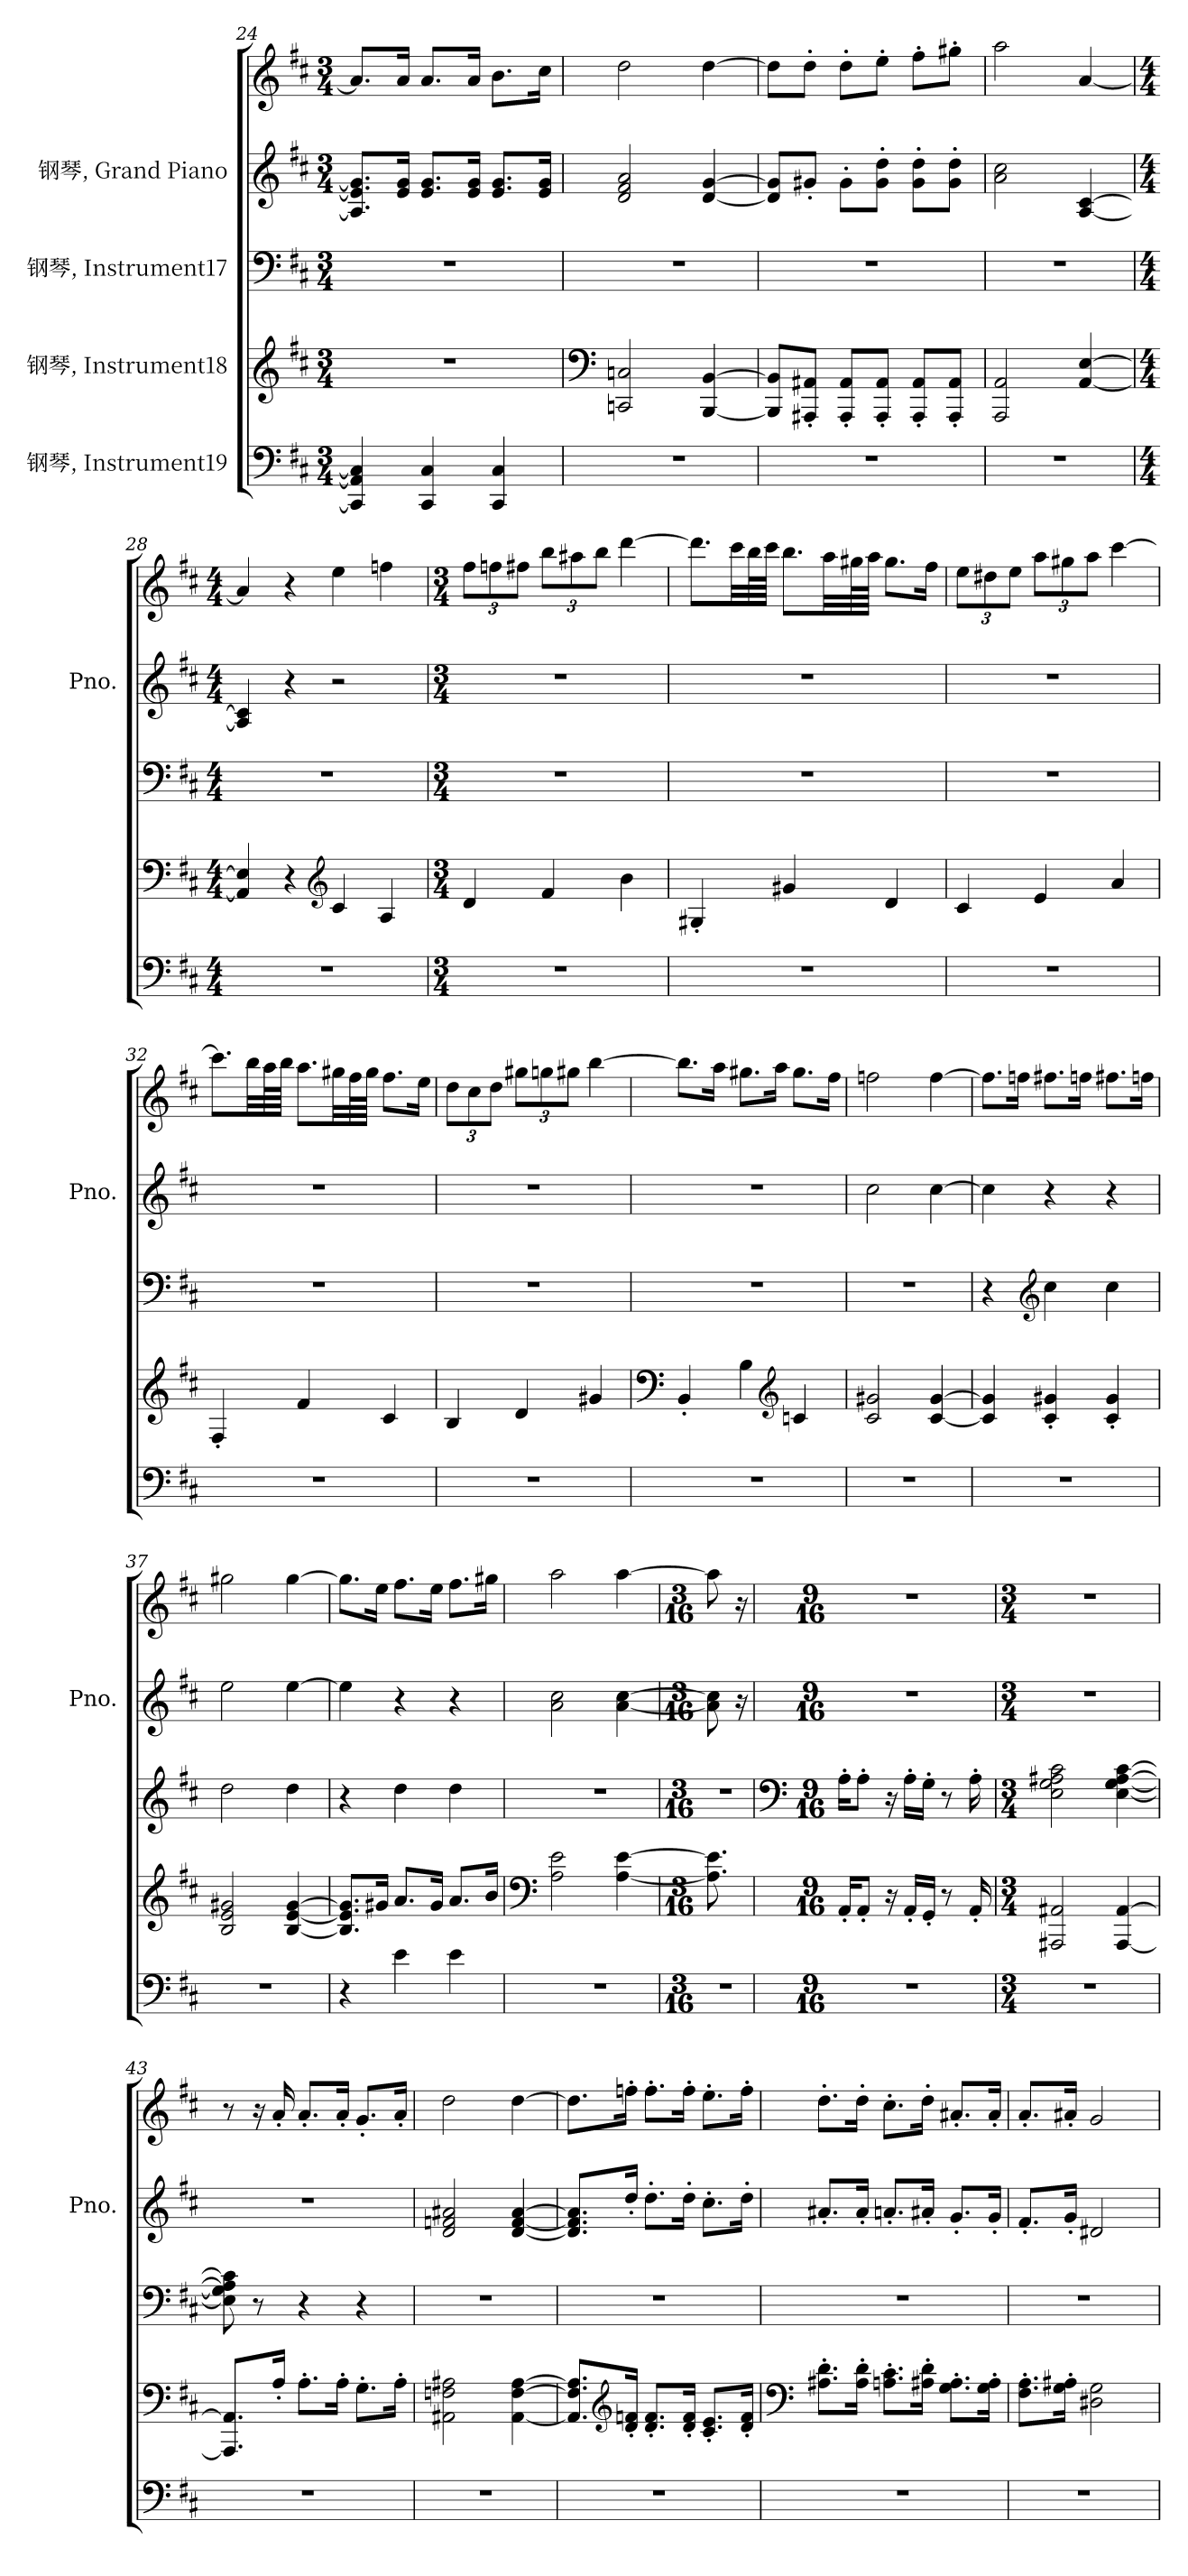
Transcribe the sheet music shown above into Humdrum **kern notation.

**kern	**kern	**kern	**kern	**kern
*part4	*part3	*part2	*part1	*part1
*staff5	*staff4	*staff3	*staff2	*staff1
*I"钢琴, Instrument19	*I"钢琴, Instrument18	*I"钢琴, Instrument17	*I"钢琴, Grand Piano	*
*	*	*	*I'Pno.	*
!!LO:PB:g=z
*clefF4	*clefG2	*clefF4	*clefG2	*clefG2
*k[f#c#]	*k[f#c#]	*k[f#c#]	*k[f#c#]	*k[f#c#]
*M3/4	*M3/4	*M3/4	*M3/4	*M3/4
=24	=24	=24	=24	=24
4CC#/] 4AA/] 4C#/]	2.r	2.r	8.A/] 8.e/] 8.g/]L	8.a/L]
.	.	.	16e/ 16g/Jk	16a/Jk
4CC#/ 4C#/	.	.	8.e/ 8.g/L	8.a/L
.	.	.	16e/ 16g/Jk	16a/Jk
4CC#/ 4C#/	.	.	8.e/ 8.g/L	8.b\L
.	.	.	16e/ 16g/Jk	16cc#\Jk
=25	=25	=25	=25	=25
*	*clefF4	*	*	*
2.r	2CCn/ 2Cn/	2.r	2d/ 2f#/ 2a/	2dd\
.	[4BBB/ [4BB/	.	[4d/ [4g/	[4dd\
=26	=26	=26	=26	=26
2.r	8BBB/] 8BB/]L	2.r	8d/] 8g/]L	8dd\L]
.	8AAA#X/' 8AA#X/'J	.	8g#X'/J	8dd'\J
.	8AAA#/' 8AA#/'L	.	8g#'\L	8dd'\L
.	8AAA#/' 8AA#/'J	.	8g#\' 8dd\'J	8ee'\J
.	8AAA#/' 8AA#/'L	.	8g#\' 8dd\'L	8ff#'\L
.	8AAA#/' 8AA#/'J	.	8g#\' 8dd\'J	8gg#X'\J
=27	=27	=27	=27	=27
2.r	2AAA/ 2AA/	2.r	2a\ 2cc#\	2aa\
.	[4AA/ [4E/	.	[4A/ [4c#/	[4a/
=28	=28	=28	=28	=28
*M4/4	*M4/4	*M4/4	*M4/4	*M4/4
1r	4AA/] 4E/]	1r	4A/] 4c#/]	4a/]
.	4r	.	4r	4r
*	*clefG2	*	*	*
.	4c#/	.	2r	4ee\
.	4A/	.	.	4ffn\
!!LO:LB:g=z
=29	=29	=29	=29	=29
*M3/4	*M3/4	*M3/4	*M3/4	*M3/4
*	*	*	*	*Xbrackettup
2.r	4d/	2.r	2.r	12ff#\L
.	.	.	.	12ffn\
.	.	.	.	12ff#X\J
.	4f#/	.	.	12bb\L
.	.	.	.	12aa#X\
.	.	.	.	12bb\J
.	4b\	.	.	[4ddd\
=30	=30	=30	=30	=30
2.r	4G#X'/	2.r	2.r	8.ddd\L]
.	.	.	.	32ccc#\LL
.	.	.	.	64bb\L
.	.	.	.	64ccc#\JJJJ
.	4g#X/	.	.	8.bb\L
.	.	.	.	32aa\LL
.	.	.	.	64gg#X\L
.	.	.	.	64aa\JJJJ
.	4d/	.	.	8.gg#\L
.	.	.	.	16ff#\Jk
=31	=31	=31	=31	=31
2.r	4c#/	2.r	2.r	12ee\L
.	.	.	.	12dd#X\
.	.	.	.	12ee\J
.	4e/	.	.	12aa\L
.	.	.	.	12gg#X\
.	.	.	.	12aa\J
.	4a/	.	.	[4ccc#\
!!LO:PB:g=z
=32	=32	=32	=32	=32
2.r	4F#'/	2.r	2.r	8.ccc#\L]
.	.	.	.	32bb\LL
.	.	.	.	64aa\L
.	.	.	.	64bb\JJJJ
.	4f#/	.	.	8.aa\L
.	.	.	.	32gg#X\LL
.	.	.	.	64ff#\L
.	.	.	.	64gg#\JJJJ
.	4c#/	.	.	8.ff#\L
.	.	.	.	16ee\Jk
=33	=33	=33	=33	=33
2.r	4B/	2.r	2.r	12dd\L
.	.	.	.	12cc#\
.	.	.	.	12dd\J
.	4d/	.	.	12gg#X\L
.	.	.	.	12ggn\
.	.	.	.	12gg#X\J
.	4g#X/	.	.	[4bb\
=34	=34	=34	=34	=34
*	*clefF4	*	*	*
2.r	4BB'/	2.r	2.r	8.bb\L]
.	.	.	.	16aa\Jk
.	4B\	.	.	8.gg#X\L
.	.	.	.	16aa\Jk
*	*clefG2	*	*	*
.	4cn/	.	.	8.gg#\L
.	.	.	.	16ff#\Jk
=35	=35	=35	=35	=35
2.r	2c#/ 2g#X/	2.r	2cc#\	2ffn\
.	[4c#/ [4g#/	.	[4cc#\	[4ff\
!!LO:LB:g=z
=36	=36	=36	=36	=36
2.r	4c#/] 4g#/]	4r	4cc#\]	8.ff\L]
.	.	.	.	16ffn\Jk
*	*	*clefG2	*	*
.	4c#/' 4g#X/'	4cc#\	4r	8.ff#X\L
.	.	.	.	16ffn\Jk
.	4c#/' 4g#/'	4cc#\	4r	8.ff#X\L
.	.	.	.	16ffn\Jk
=37	=37	=37	=37	=37
2.r	2B/ 2e/ 2g#X/	2dd\	2ee\	2gg#X\
.	[4B/ [4e/ [4g#/	4dd\	[4ee\	[4gg#\
=38	=38	=38	=38	=38
4r	8.B/] 8.e/] 8.g#/]L	4r	4ee\]	8.gg#\L]
.	16g#X/Jk	.	.	16ee\Jk
4e\	8.a/L	4dd\	4r	8.ff#\L
.	16g#/Jk	.	.	16ee\Jk
4e\	8.a/L	4dd\	4r	8.ff#\L
.	16b/Jk	.	.	16gg#X\Jk
=39	=39	=39	=39	=39
*	*clefF4	*	*	*
2.r	2A\ 2e\	2.r	2a\ 2cc#\	2aa\
.	[4A\ [4e\	.	[4a\ [4cc#\	[4aa\
=40	=40	=40	=40	=40
*M3/16	*M3/16	*M3/16	*M3/16	*M3/16
8.r	8.A\] 8.e\]	8.r	8a\] 8cc#\]	8aa\]
.	.	.	16r	16r
!!LO:PB:g=z
=41	=41	=41	=41	=41
*	*	*clefF4	*	*
*M9/16	*M9/16	*M9/16	*M9/16	*M9/16
16%9r	16AA'/KL	16A'\KL	16%9r	16%9r
.	8AA'/J	8A'\J	.	.
.	16r	16r	.	.
.	16AA'/LL	16A'\LL	.	.
.	16GG'/JJ	16G'\JJ	.	.
.	8r	8r	.	.
.	16AA'/	16A'\	.	.
=42	=42	=42	=42	=42
*M3/4	*M3/4	*M3/4	*M3/4	*M3/4
2.r	2AAA#X/ 2AA#X/	2E\ 2G\ 2A#X\ 2c#\	2.r	2.r
.	[4AAA#/ [4AA#/	[4E\ [4G\ [4A#\ [4c#\	.	.
=43	=43	=43	=43	=43
2.r	8.AAA#/] 8.AA#/]L	8E\] 8G\] 8A#\] 8c#\]	2.r	8r
.	.	8r	.	16r
.	16A'/Jk	.	.	16a'/
.	8.A'\L	4r	.	8.a'/L
.	16A'\Jk	.	.	16a'/Jk
.	8.G'\L	4r	.	8.g'/L
.	16A'\Jk	.	.	16a'/Jk
=44	=44	=44	=44	=44
2.r	2AA#X\ 2Fn\ 2A#X\	2.r	2d/ 2fn/ 2a#X/	2dd\
.	[4AA#\ [4F\ [4A#\	.	[4d/ [4f/ [4a#/	[4dd\
=45	=45	=45	=45	=45
2.r	8.AA#/] 8.F/] 8.A#/]L	2.r	8.d/] 8.f/] 8.a#/]L	8.dd\L]
*	*clefG2	*	*	*
.	16d/' 16fn/'Jk	.	16dd'/Jk	16ffn'\Jk
.	8.d/' 8.f/'L	.	8.dd'\L	8.ff'\L
.	16d/' 16f/'Jk	.	16dd'\Jk	16ff'\Jk
.	8.c#/' 8.e/'L	.	8.cc#'\L	8.ee'\L
.	16d/' 16f/'Jk	.	16dd'\Jk	16ff'\Jk
!!LO:LB:g=z
=46	=46	=46	=46	=46
*	*clefF4	*	*	*
2.r	8.A#X\' 8.d\'L	2.r	8.a#X'/L	8.dd'\L
.	16A#\' 16d\'Jk	.	16a#'/Jk	16dd'\Jk
.	8.An\' 8.c#\'L	.	8.an'/L	8.cc#'\L
.	16A#X\' 16d\'Jk	.	16a#X'/Jk	16dd'\Jk
.	8.G\' 8.A#\'L	.	8.g'/L	8.a#X'/L
.	16G\' 16A#\'Jk	.	16g'/Jk	16a#'/Jk
=47	=47	=47	=47	=47
2.r	8.F#\' 8.A\'L	2.r	8.f#'/L	8.a'/L
.	16G\' 16A#X\'Jk	.	16g'/Jk	16a#X'/Jk
.	2D#X\ 2G\	.	2d#X/	2g/
=	=	=	=	=
*-	*-	*-	*-	*-
